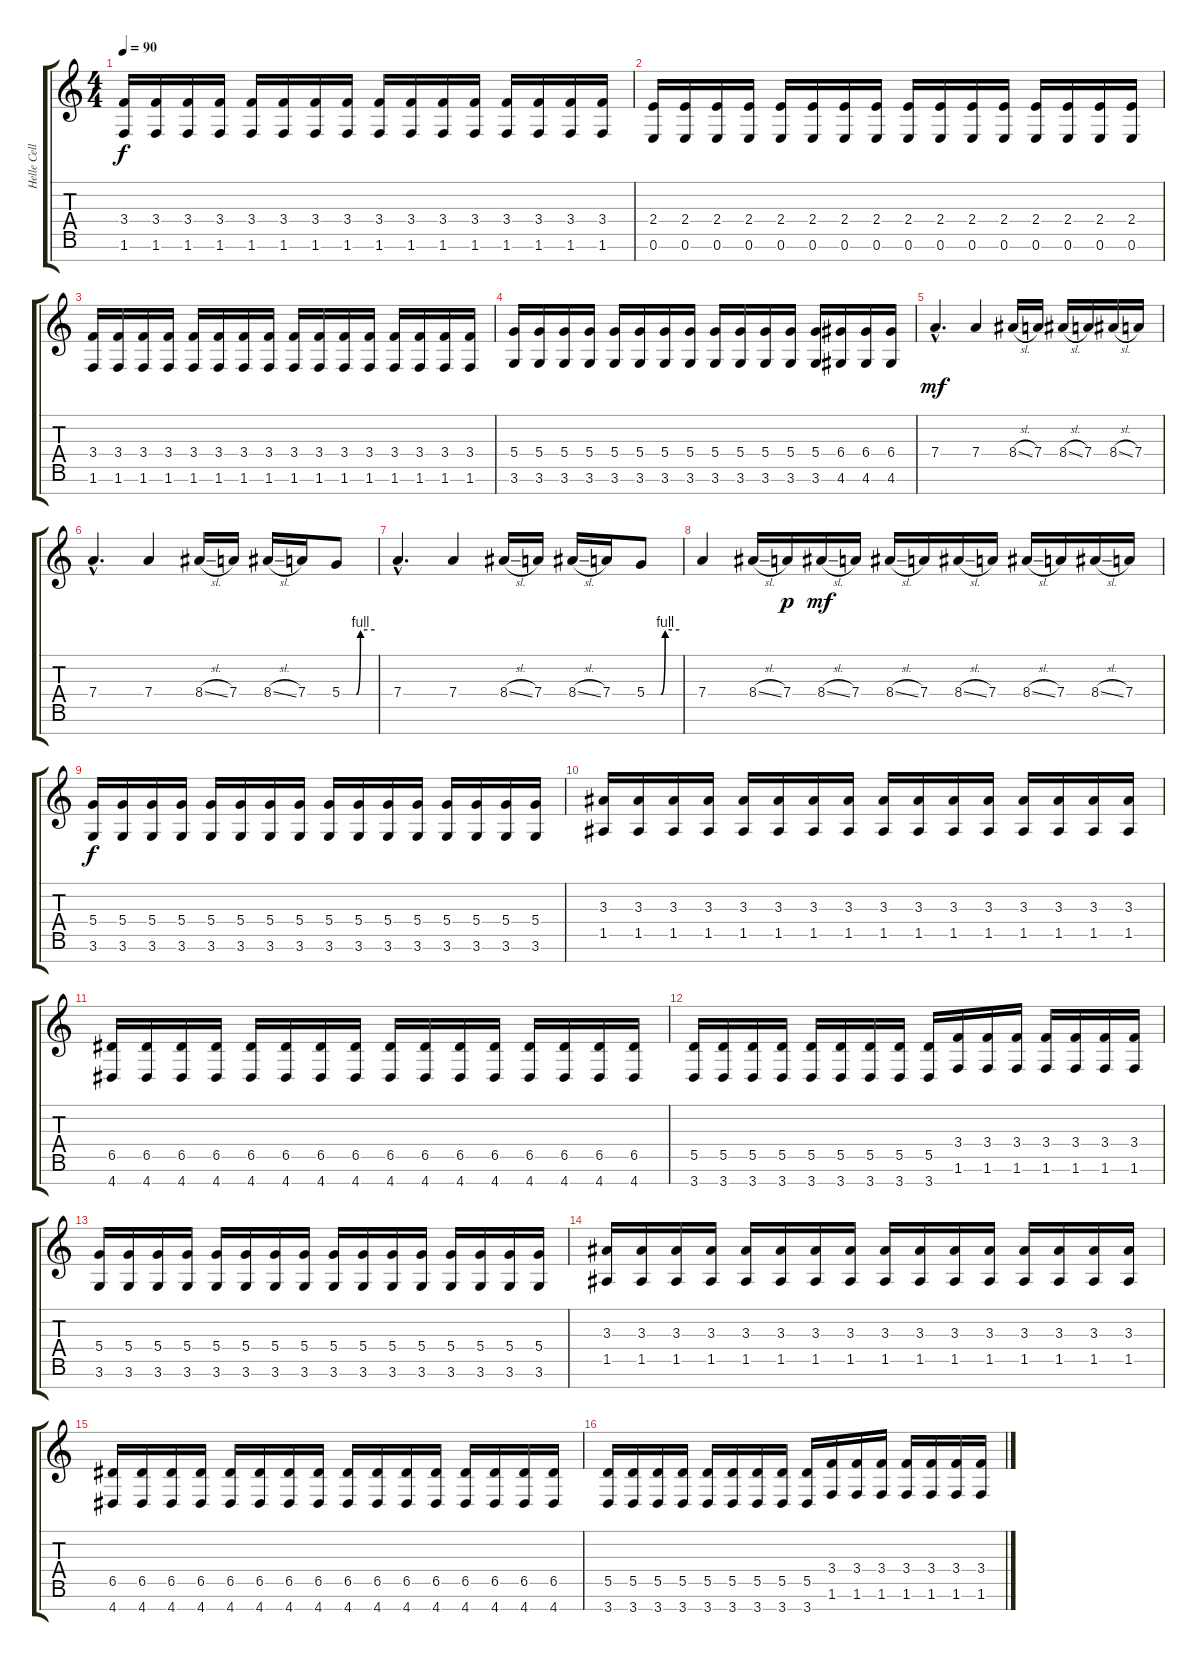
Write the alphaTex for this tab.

\track ("Helle Cello" "Helle Cell") {instrument distortionguitar}
\staff {score tabs}
\tuning (E4 B3 G3 D3 A2 E2 B1) {hide}
\ts (4 4)
\tempo 90
\clef g2
\ks c
(3.4 1.6).16{dy f} (3.4 1.6).16 (3.4 1.6).16 (3.4 1.6).16 (3.4 1.6).16 (3.4 1.6).16 (3.4 1.6).16 (3.4 1.6).16 (3.4 1.6).16 (3.4 1.6).16 (3.4 1.6).16 (3.4 1.6).16 (3.4 1.6).16 (3.4 1.6).16 (3.4 1.6).16 (3.4 1.6).16 |
(2.4 0.6).16 (2.4 0.6).16 (2.4 0.6).16 (2.4 0.6).16 (2.4 0.6).16 (2.4 0.6).16 (2.4 0.6).16 (2.4 0.6).16 (2.4 0.6).16 (2.4 0.6).16 (2.4 0.6).16 (2.4 0.6).16 (2.4 0.6).16 (2.4 0.6).16 (2.4 0.6).16 (2.4 0.6).16 |
(3.4 1.6).16 (3.4 1.6).16 (3.4 1.6).16 (3.4 1.6).16 (3.4 1.6).16 (3.4 1.6).16 (3.4 1.6).16 (3.4 1.6).16 (3.4 1.6).16 (3.4 1.6).16 (3.4 1.6).16 (3.4 1.6).16 (3.4 1.6).16 (3.4 1.6).16 (3.4 1.6).16 (3.4 1.6).16 |
(5.4 3.6).16 (5.4 3.6).16 (5.4 3.6).16 (5.4 3.6).16 (5.4 3.6).16 (5.4 3.6).16 (5.4 3.6).16 (5.4 3.6).16 (5.4 3.6).16 (5.4 3.6).16 (5.4 3.6).16 (5.4 3.6).16 (5.4 3.6).16 (6.4 4.6).16 (6.4 4.6).16 (6.4 4.6).16 |
7.4{hac}.4{d dy mf volume 16} 7.4.4 8.4{sl}.16 7.4.16 8.4{sl}.16 7.4.16 8.4{sl}.16 7.4.16 |
7.4{hac}.4{d} 7.4.4 8.4{sl}.16 7.4.16 8.4{sl}.16 7.4.16 5.4{be (custom 0 0 26 0 34 4 60 4)}.8 |
7.4{hac}.4{d} 7.4.4 8.4{sl}.16 7.4.16 8.4{sl}.16 7.4.16 5.4{be (custom 0 0 26 0 34 4 60 4)}.8 |
7.4.4 8.4{sl}.16 7.4.16{dy p} 8.4{sl}.16{dy mf} 7.4.16 8.4{sl}.16 7.4.16 8.4{sl}.16 7.4.16 8.4{sl}.16 7.4.16 8.4{sl}.16 7.4.16 |
(5.4 3.6).16{dy f volume 11} (5.4 3.6).16 (5.4 3.6).16 (5.4 3.6).16 (5.4 3.6).16 (5.4 3.6).16 (5.4 3.6).16 (5.4 3.6).16 (5.4 3.6).16 (5.4 3.6).16 (5.4 3.6).16 (5.4 3.6).16 (5.4 3.6).16 (5.4 3.6).16 (5.4 3.6).16 (5.4 3.6).16 |
(3.3 1.5).16 (3.3 1.5).16 (3.3 1.5).16 (3.3 1.5).16 (3.3 1.5).16 (3.3 1.5).16 (3.3 1.5).16 (3.3 1.5).16 (3.3 1.5).16 (3.3 1.5).16 (3.3 1.5).16 (3.3 1.5).16 (3.3 1.5).16 (3.3 1.5).16 (3.3 1.5).16 (3.3 1.5).16 |
(6.5 4.7).16 (6.5 4.7).16 (6.5 4.7).16 (6.5 4.7).16 (6.5 4.7).16 (6.5 4.7).16 (6.5 4.7).16 (6.5 4.7).16 (6.5 4.7).16 (6.5 4.7).16 (6.5 4.7).16 (6.5 4.7).16 (6.5 4.7).16 (6.5 4.7).16 (6.5 4.7).16 (6.5 4.7).16 |
(5.5 3.7).16 (5.5 3.7).16 (5.5 3.7).16 (5.5 3.7).16 (5.5 3.7).16 (5.5 3.7).16 (5.5 3.7).16 (5.5 3.7).16 (5.5 3.7).16 (3.4 1.6).16 (3.4 1.6).16 (3.4 1.6).16 (3.4 1.6).16 (3.4 1.6).16 (3.4 1.6).16 (3.4 1.6).16 |
(5.4 3.6).16 (5.4 3.6).16 (5.4 3.6).16 (5.4 3.6).16 (5.4 3.6).16 (5.4 3.6).16 (5.4 3.6).16 (5.4 3.6).16 (5.4 3.6).16 (5.4 3.6).16 (5.4 3.6).16 (5.4 3.6).16 (5.4 3.6).16 (5.4 3.6).16 (5.4 3.6).16 (5.4 3.6).16 |
(3.3 1.5).16 (3.3 1.5).16 (3.3 1.5).16 (3.3 1.5).16 (3.3 1.5).16 (3.3 1.5).16 (3.3 1.5).16 (3.3 1.5).16 (3.3 1.5).16 (3.3 1.5).16 (3.3 1.5).16 (3.3 1.5).16 (3.3 1.5).16 (3.3 1.5).16 (3.3 1.5).16 (3.3 1.5).16 |
(6.5 4.7).16 (6.5 4.7).16 (6.5 4.7).16 (6.5 4.7).16 (6.5 4.7).16 (6.5 4.7).16 (6.5 4.7).16 (6.5 4.7).16 (6.5 4.7).16 (6.5 4.7).16 (6.5 4.7).16 (6.5 4.7).16 (6.5 4.7).16 (6.5 4.7).16 (6.5 4.7).16 (6.5 4.7).16 |
(5.5 3.7).16 (5.5 3.7).16 (5.5 3.7).16 (5.5 3.7).16 (5.5 3.7).16 (5.5 3.7).16 (5.5 3.7).16 (5.5 3.7).16 (5.5 3.7).16 (3.4 1.6).16 (3.4 1.6).16 (3.4 1.6).16 (3.4 1.6).16 (3.4 1.6).16 (3.4 1.6).16 (3.4 1.6).16
